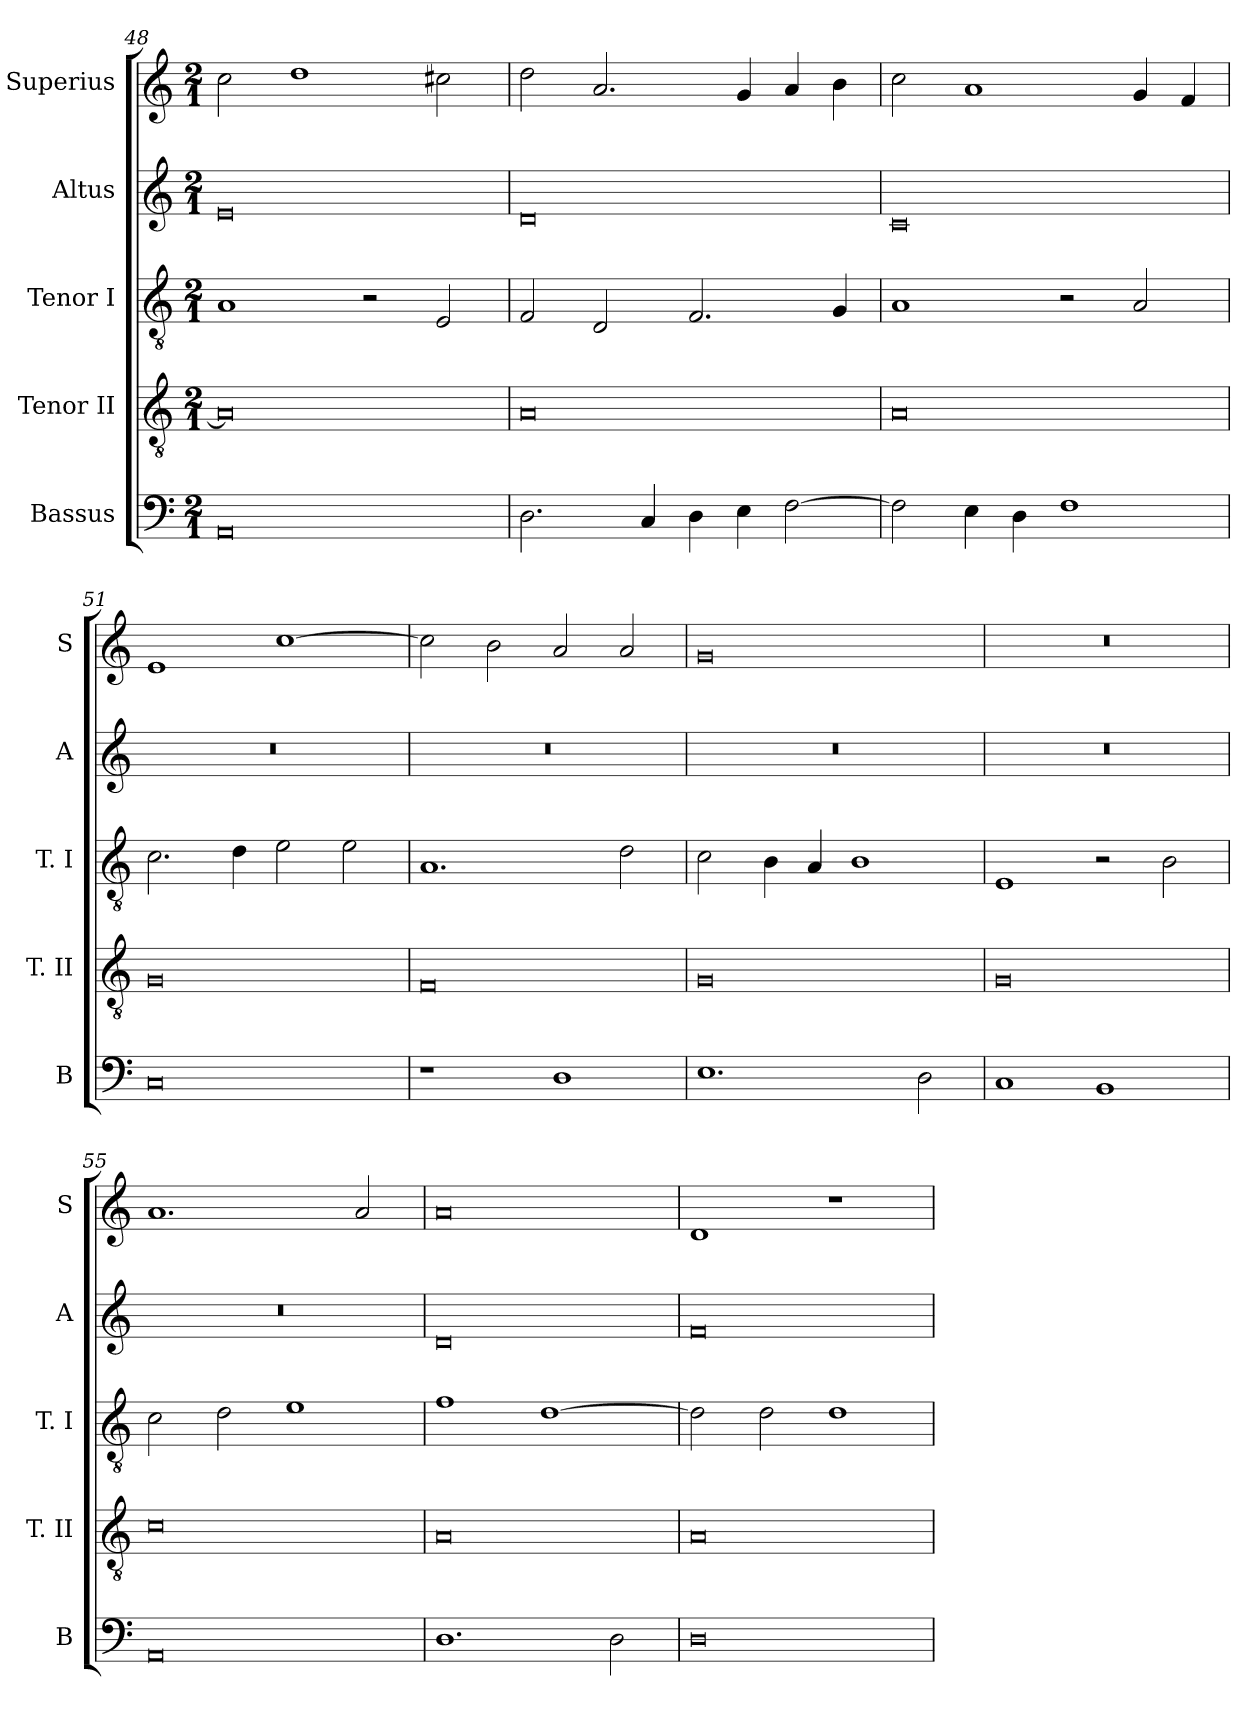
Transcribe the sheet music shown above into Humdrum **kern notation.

**kern	**kern	**kern	**kern	**kern
*part5	*part4	*part3	*part2	*part1
*staff5	*staff4	*staff3	*staff2	*staff1
*I"Bassus	*I"Tenor II	*I"Tenor I	*I"Altus	*I"Superius
*I'B	*I'T. II	*I'T. I	*I'A	*I'S
*clefF4	*clefGv2	*clefGv2	*clefG2	*clefG2
*k[]	*k[]	*k[]	*k[]	*k[]
*C:	*C:	*C:	*C:	*C:
*M2/1	*M2/1	*M2/1	*M2/1	*M2/1
=48	=48	=48	=48	=48
0AA	0A]	1A	0e	2cc
.	.	.	.	1dd
.	.	2r	.	.
.	.	2E	.	2cc#X
=49	=49	=49	=49	=49
2.D	0A	2F	0d	2dd
.	.	2D	.	2.a
4C	.	.	.	.
4D	.	2.F	.	.
4E	.	.	.	4g
[2F	.	.	.	4a
.	.	4G	.	4b
=50	=50	=50	=50	=50
2F]	0A	1A	0c	2cc
4E	.	.	.	1a
4D	.	.	.	.
1F	.	2r	.	.
.	.	2A	.	4g
.	.	.	.	4f
=51	=51	=51	=51	=51
0C	0G	2.c	0r	1e
.	.	4d	.	.
.	.	2e	.	[1cc
.	.	2e	.	.
=52	=52	=52	=52	=52
1r	0F	1.A	0r	2cc]
.	.	.	.	2b
1D	.	.	.	2a
.	.	2d	.	2a
=53	=53	=53	=53	=53
1.E	0G	2c	0r	0g
.	.	4B	.	.
.	.	4A	.	.
.	.	1B	.	.
2D	.	.	.	.
=54	=54	=54	=54	=54
1C	0G	1E	0r	0r
1BB	.	2r	.	.
.	.	2B	.	.
=55	=55	=55	=55	=55
0AA	0c	2c	0r	1.a
.	.	2d	.	.
.	.	1e	.	.
.	.	.	.	2a
=56	=56	=56	=56	=56
1.D	0A	1f	0d	0a
.	.	[1d	.	.
2D	.	.	.	.
=57	=57	=57	=57	=57
0D	0A	2d]	0f	1d
.	.	2d	.	.
.	.	1d	.	1r
=	=	=	=	=
*-	*-	*-	*-	*-
